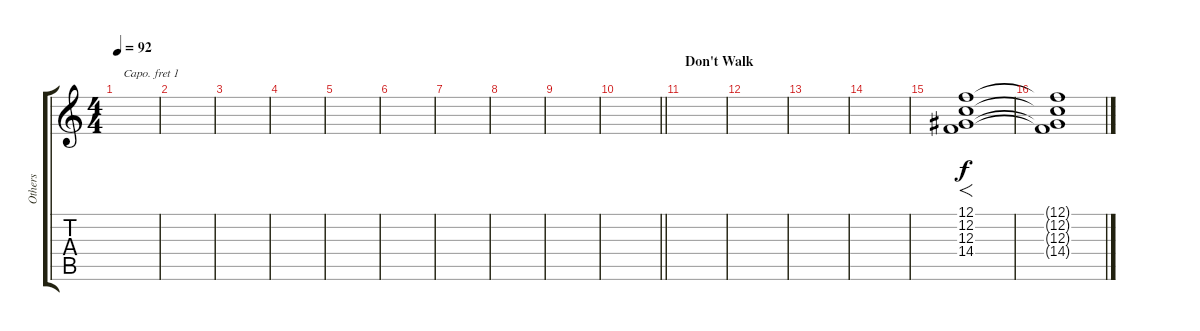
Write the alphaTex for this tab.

\track ("Others" "Others") {instrument stringensemble1}
\staff {score tabs}
\capo 1
\tuning (E4 B3 G3 D3 A2 E2) {hide}
\ts (4 4)
\tempo 92
\clef g2
\ks c
|
|
|
|
|
|
|
|
|
\barLineRight lightlight
|
\section ("" "Don't Walk")
|
|
|
|
(12.1 12.2 12.3 14.4).1{f} |
(12.1{t} 12.2{t} 12.3{t} 14.4{t}).1
